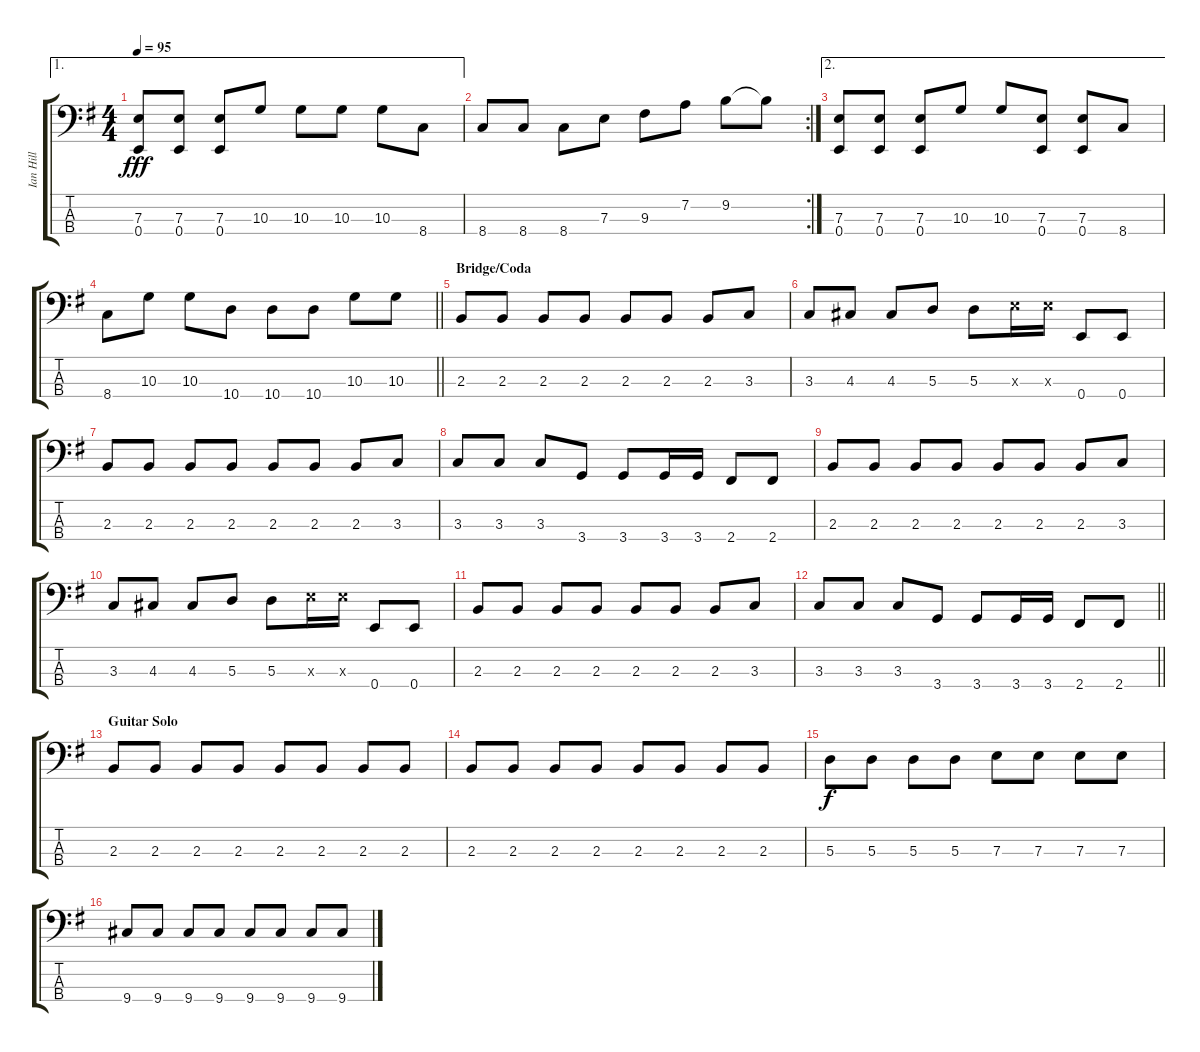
\track ("Ian Hill" "Ian Hill") {instrument electricbassfinger}
\staff {score tabs}
\tuning (G2 D2 A1 E1) {hide}
\ae 1
\ts (4 4)
\tempo 95
\clef f4
\ks g
(7.3 0.4).8{dy fff} (7.3 0.4).8 (7.3 0.4).8 10.3.8 10.3.8 10.3.8 10.3.8 8.4.8 |
\rc 2
8.4.8 8.4.8 8.4.8 7.3.8 9.3.8 7.2.8 9.2.8 9.2{t}.8 |
\ae 2
(7.3 0.4).8 (7.3 0.4).8 (7.3 0.4).8 10.3.8 10.3.8 (7.3 0.4).8 (7.3 0.4).8 8.4.8 |
\barLineRight lightlight
8.4.8 10.3.8 10.3.8 10.4.8 10.4.8 10.4.8 10.3.8 10.3.8 |
\section ("" "Bridge/Coda")
2.3.8 2.3.8 2.3.8 2.3.8 2.3.8 2.3.8 2.3.8 3.3.8 |
3.3.8 4.3.8 4.3.8 5.3.8 5.3.8 7.3{x}.16 7.3{x}.16 0.4.8 0.4.8 |
2.3.8 2.3.8 2.3.8 2.3.8 2.3.8 2.3.8 2.3.8 3.3.8 |
3.3.8 3.3.8 3.3.8 3.4.8 3.4.8 3.4.16 3.4.16 2.4.8 2.4.8 |
2.3.8 2.3.8 2.3.8 2.3.8 2.3.8 2.3.8 2.3.8 3.3.8 |
3.3.8 4.3.8 4.3.8 5.3.8 5.3.8 7.3{x}.16 7.3{x}.16 0.4.8 0.4.8 |
2.3.8 2.3.8 2.3.8 2.3.8 2.3.8 2.3.8 2.3.8 3.3.8 |
\barLineRight lightlight
3.3.8 3.3.8 3.3.8 3.4.8 3.4.8 3.4.16 3.4.16 2.4.8 2.4.8 |
\section ("" "Guitar Solo")
2.3.8 2.3.8 2.3.8 2.3.8 2.3.8 2.3.8 2.3.8 2.3.8 |
2.3.8 2.3.8 2.3.8 2.3.8 2.3.8 2.3.8 2.3.8 2.3.8 |
5.3.8{dy f} 5.3.8 5.3.8 5.3.8 7.3.8 7.3.8 7.3.8 7.3.8 |
9.4.8 9.4.8 9.4.8 9.4.8 9.4.8 9.4.8 9.4.8 9.4.8
